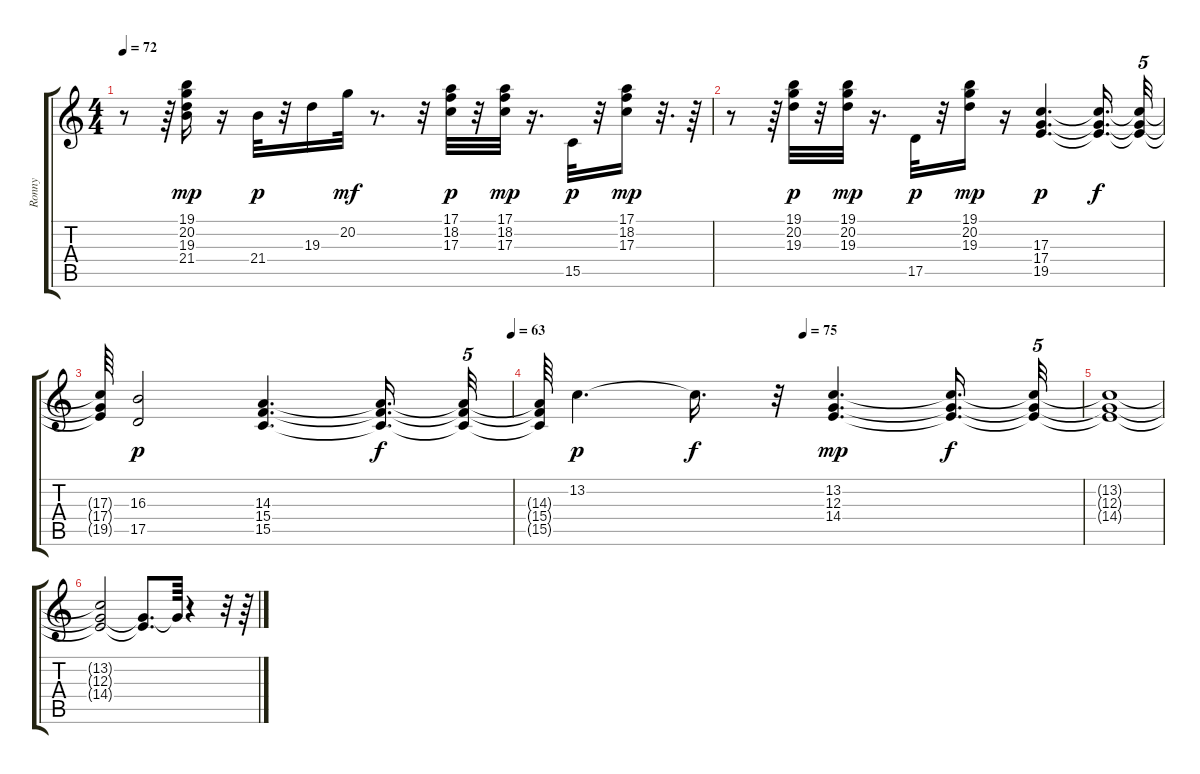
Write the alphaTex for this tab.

\track ("Ronny" "Ronny") {instrument rockorgan}
\staff {score tabs}
\tuning (E4 B3 G3 D3 A2 E2) {hide}
\ts (4 4)
\tempo 72
\clef g2
\ks c
r.8{dy p} r.64 (19.1 20.2 19.3 21.4).16{dy mp} r.16 21.4.32{dy p} r.32 19.3.16 20.2.32{dy mf} r.8{d} r.32 (17.1 18.2 17.3).32{dy p} r.32 (17.1 18.2 17.3).32{dy mp} r.16{d} 15.5.32{dy p} r.32 (17.1 18.2 17.3).16{dy mp} r.32{d} r.64 |
r.8 r.64 (19.1 20.2 19.3).32{dy p} r.32 (19.1 20.2 19.3).32{dy mp} r.16{d} 17.5.32{dy p} r.32 (19.1 20.2 19.3).16{dy mp} r.16 (17.3 17.4 19.5).4{d dy p} (17.3{t} 17.4{t} 19.5{t}).16{d dy f} (17.3{t} 17.4{t} 19.5{t}).32{tu (5 4)} |
\tempo (63 1)
(17.3{t} 17.4{t} 19.5{t}).64 (16.3 17.5).2{dy p} (14.3 15.4 15.5).4{d} (14.3{t} 15.4{t} 15.5{t}).16{d dy f} (14.3{t} 15.4{t} 15.5{t}).32{tu (5 4)} |
\tempo (75 0.4875)
(14.3{t} 15.4{t} 15.5{t}).64 13.2.4{d dy p} 13.2{t}.16{d dy f} r.32 (13.2 12.3 14.4).4{d dy mp} (13.2{t} 12.3{t} 14.4{t}).16{d dy f} (13.2{t} 12.3{t} 14.4{t}).32{tu (5 4)} |
(13.2{t} 12.3{t} 14.4{t}).1 |
(13.2{t} 12.3{t} 14.4{t}).2 (12.3{t} 14.4{t}).8{d} 12.3{t}.64 r.4 r.32 r.64
